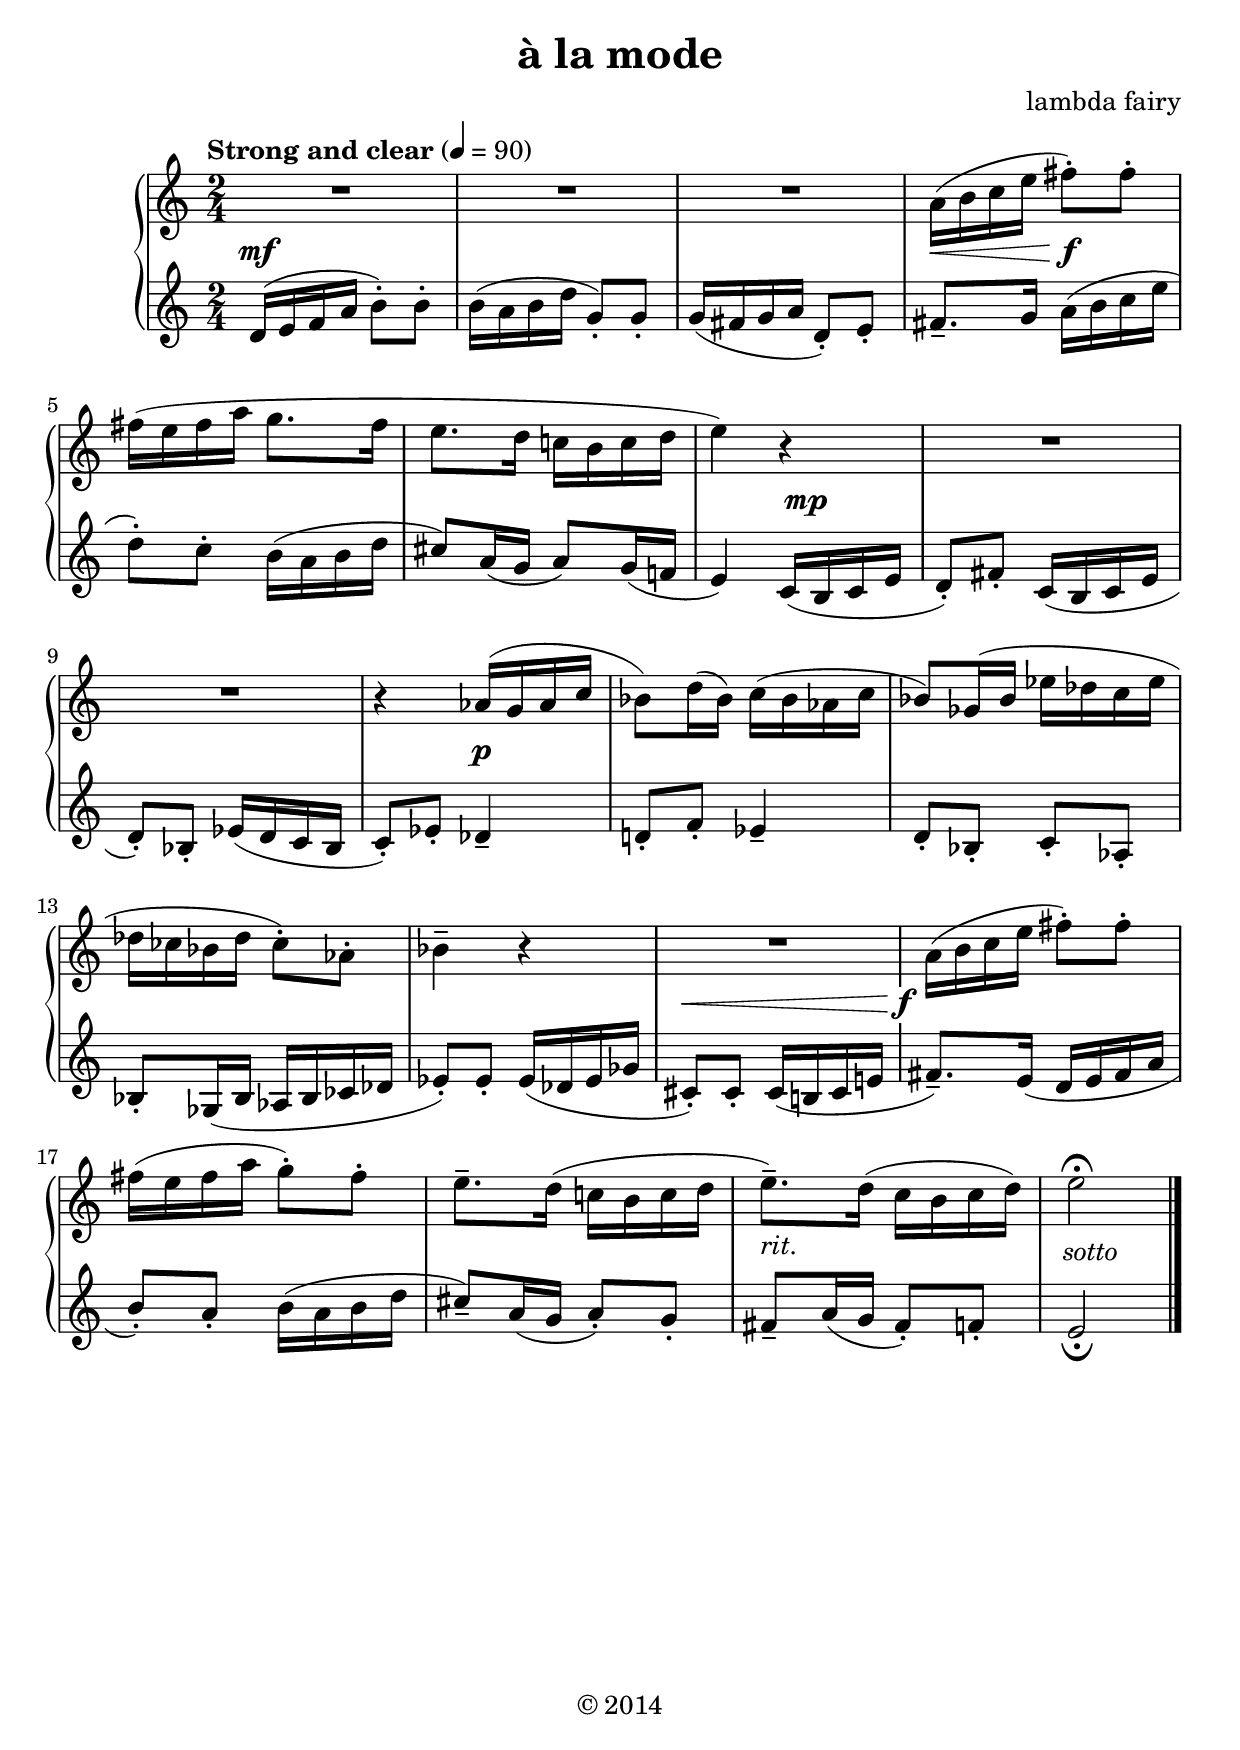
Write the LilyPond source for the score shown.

\version "2.18.2"

\include "articulate.ly"
\include "shared.ily"

#(set-global-staff-size 23)

\header {
    title = "à la mode"
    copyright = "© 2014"
    }

global = {
    \key c \major
    \time 2/4
    \set Staff.midiInstrument = #"acoustic grand"
    }

A = {
    \clef treble

    \tempo "Strong and clear" 4 = 90

    | R2
    | R
    | R

    \relative c'' {
        | a16( b c e fs8)-. fs-.
        | fs16( e fs a g8. fs16
        | e8. d16 c b c d

        | e4) r
        | R2
        | R2

        | r4 af,16( g af c
        | bf8) d16( bf) c( bf af c
        | bf8) gf16( bf ef df c ef
        | df cf bf df cf8)-. af-.

        | bf4-- r
        | R2

        | a16( b c e fs8)-. fs-.
        | fs16( e fs a g8)-. fs-.
        | e8.-- d16( c b c d
        | e8.)-- d16( c b c d)
        | e2\fermata
        }

    \bar "|."
    }

whiteFMarkup = \markup {
    \combine
    \with-color #white
    \filled-box #'(-2 . 2) #'(-1 . 2) #0
    \dynamic "f"
    }
whiteF = #(make-dynamic-script whiteFMarkup)

dynamics = {
    s2*3\mf

    s4\< s\f
    s2
    s4 s

    s4
    \once \override DynamicText #'X-offset = #0.5
    s\mp
    s2
    s2

    s4 s\p
    s2
    s2
    s2

    s2
    s2\<
    \once \override DynamicText #'X-offset = #-2.5
    s2-\whiteF
    s2
    s2
    \once \override TextScript #'Y-offset = #0
    s2-\markup { \italic "rit." }
    \once \override TextScript #'X-offset = #-0.5
    \once \override TextScript #'Y-offset = #-0.5
    s2-\markup { \italic "sotto" }
    }

B = {
    \clef treble

    \relative c' {
        | d16( e f a b8)-. b-.
        | b16( a b d g,8)-. g-.
        | g16( fs g a d,8)-. e-.

        | fs8.-- g16 a( b c e
        | d8)-. c-. b16( a b d
        | cs8) a16( g a8) g16( f!

        | e4) c16( b c e
        | d8)-. fs-. c16( b c e
        | d8)-. bf-. ef16( d c bf

        | c8)-. ef-.  df4--
        | d8-. f-. ef4--
        | d8-. bf-. c-. af-.
        | bf-. gf16( bf af bf cf df

        | ef8)-. ef-. ef16( df ef gf
        | cs,8)-. cs-. cs16( b! cs e

        | fs8.)-- e16( d e fs a
        | b8)-. a-. b16( a b d
        | cs8)-- a16( g a8)-. g-.
        | fs8-- a16( g fs8)-. f-.
        | e2_\fermata
        }

    }

\score {
    \new PianoStaff <<
        #(set-accidental-style 'piano)
        \new Staff = "A" << \global \A >>
        \new Dynamics \dynamics
        \new Staff = "B" << \global \B >>
        >>
    \layout { }
    }

\score {
    \articulate \new PianoStaff <<
        \new Staff = "A" << \global \A >>
        \new Staff = "B" << \global \B >>
        >>
    \midi { }
    }
